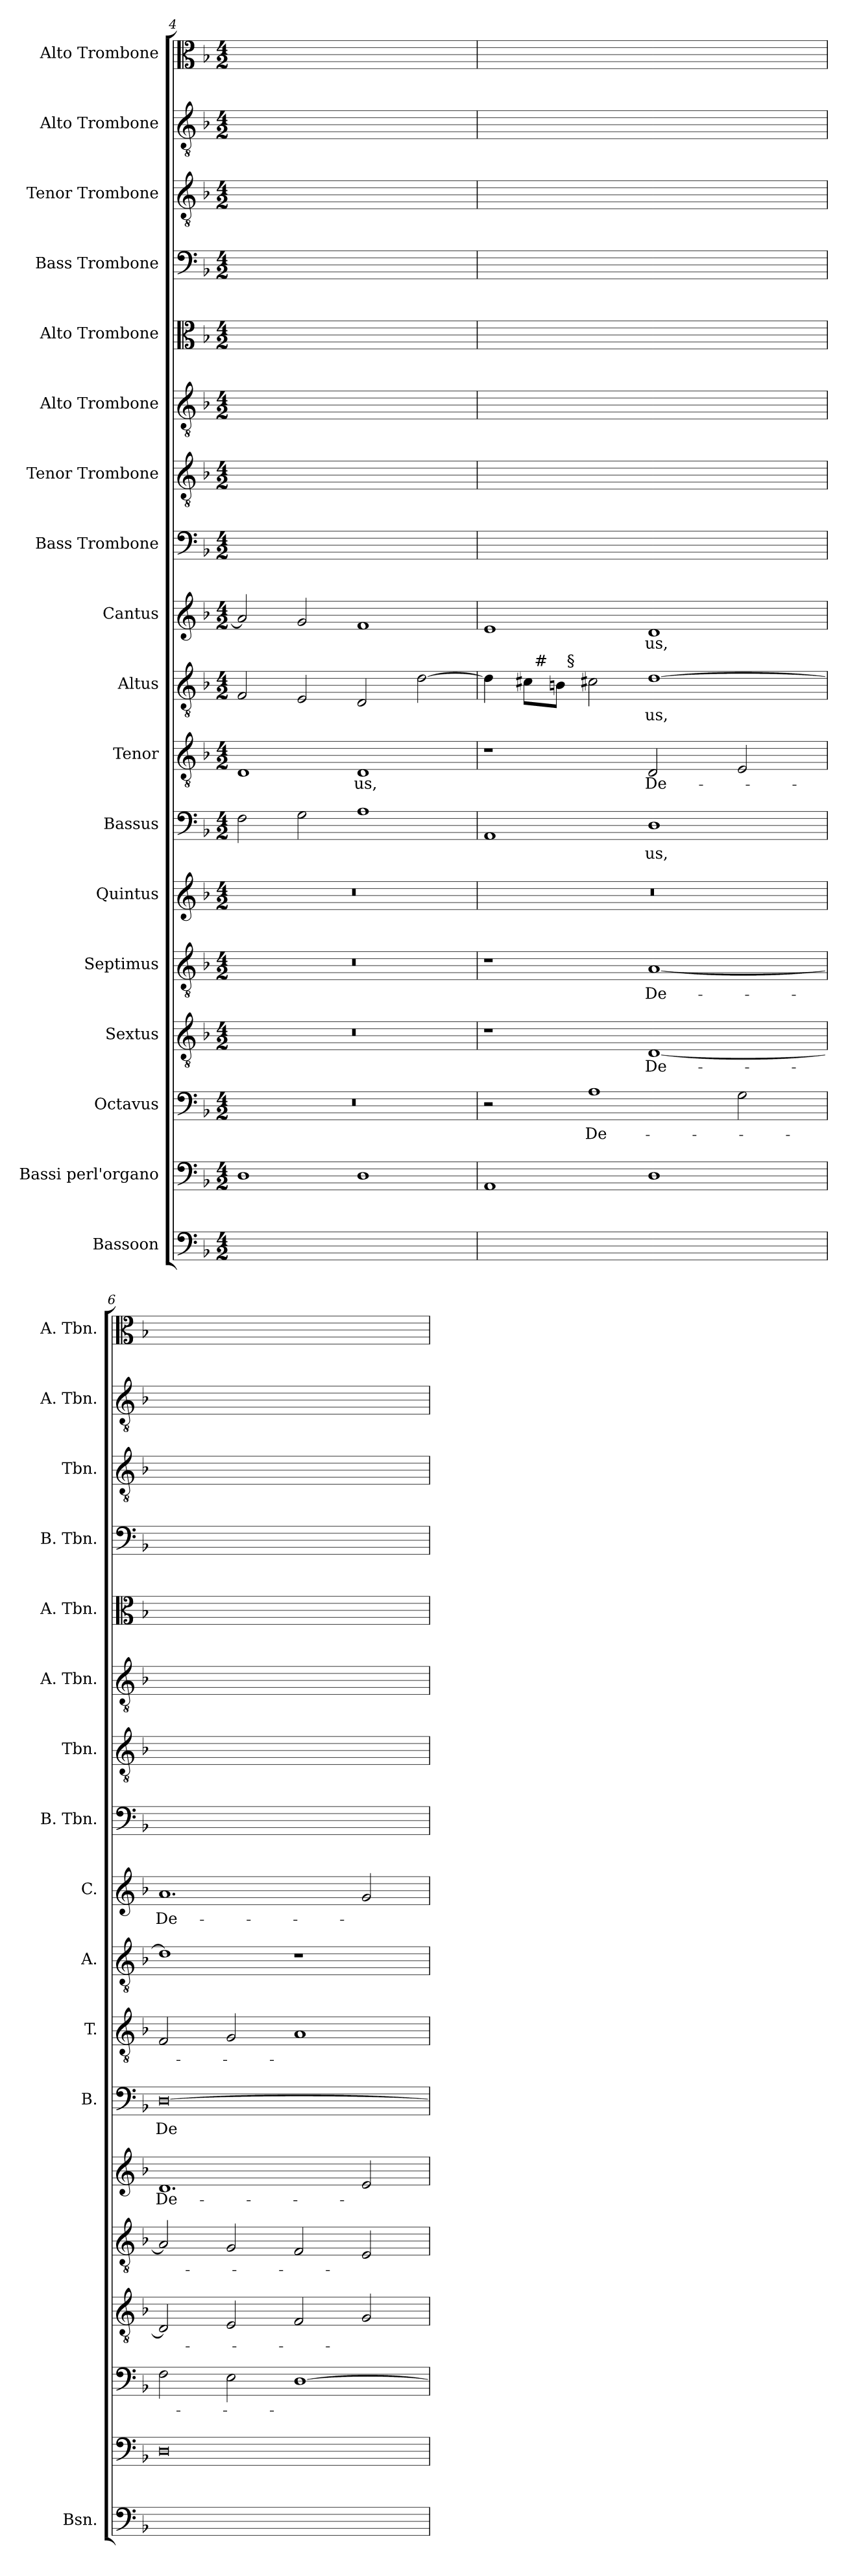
**kern	**kern	**kern	**text	**kern	**text	**kern	**text	**kern	**text	**kern	**text	**kern	**text	**kern	**text	**kern	**text	**kern	**text	**kern	**text	**kern	**text	**kern	**text	**kern	**text	**kern	**text	**kern	**text	**kern	**text
*part18	*part17	*part16	*part16	*part15	*part15	*part14	*part14	*part13	*part13	*part12	*part12	*part11	*part11	*part10	*part10	*part9	*part9	*part8	*part8	*part7	*part7	*part6	*part6	*part5	*part5	*part4	*part4	*part3	*part3	*part2	*part2	*part1	*part1
*staff18	*staff17	*staff16	*staff16	*staff15	*staff15	*staff14	*staff14	*staff13	*staff13	*staff12	*staff12	*staff11	*staff11	*staff10	*staff10	*staff9	*staff9	*staff8	*staff8	*staff7	*staff7	*staff6	*staff6	*staff5	*staff5	*staff4	*staff4	*staff3	*staff3	*staff2	*staff2	*staff1	*staff1
*I"Bassoon	*I"Bassi perl'organo	*I"Octavus	*	*I"Sextus	*	*I"Septimus	*	*I"Quintus	*	*I"Bassus	*	*I"Tenor	*	*I"Altus	*	*I"Cantus	*	*I"Bass Trombone	*	*I"Tenor Trombone	*	*I"Alto Trombone	*	*I"Alto Trombone	*	*I"Bass Trombone	*	*I"Tenor Trombone	*	*I"Alto Trombone	*	*I"Alto Trombone	*
*I'Bsn.	*	*	*	*	*	*	*	*	*	*I'B.	*	*I'T.	*	*I'A.	*	*I'C.	*	*I'B. Tbn.	*	*I'Tbn.	*	*I'A. Tbn.	*	*I'A. Tbn.	*	*I'B. Tbn.	*	*I'Tbn.	*	*I'A. Tbn.	*	*I'A. Tbn.	*
*clefF4	*clefF4	*clefF4	*	*clefGv2	*	*clefGv2	*	*clefG2	*	*clefF4	*	*clefGv2	*	*clefGv2	*	*clefG2	*	*clefF4	*	*clefGv2	*	*clefGv2	*	*clefC3	*	*clefF4	*	*clefGv2	*	*clefGv2	*	*clefC3	*
*	*	*	*	*ITrd7c12	*	*ITrd7c12	*	*	*	*	*	*ITrd7c12	*	*ITrd7c12	*	*	*	*	*	*	*	*	*	*	*	*	*	*	*	*	*	*	*
*k[b-]	*k[b-]	*k[b-]	*	*k[b-]	*	*k[b-]	*	*k[b-]	*	*k[b-]	*	*k[b-]	*	*k[b-]	*	*k[b-]	*	*k[b-]	*	*k[b-]	*	*k[b-]	*	*k[b-]	*	*k[b-]	*	*k[b-]	*	*k[b-]	*	*k[b-]	*
*d:	*d:	*d:	*	*d:	*	*d:	*	*d:	*	*d:	*	*d:	*	*d:	*	*d:	*	*d:	*	*d:	*	*d:	*	*d:	*	*d:	*	*d:	*	*d:	*	*d:	*
*M4/2	*M4/2	*M4/2	*	*M4/2	*	*M4/2	*	*M4/2	*	*M4/2	*	*M4/2	*	*M4/2	*	*M4/2	*	*M4/2	*	*M4/2	*	*M4/2	*	*M4/2	*	*M4/2	*	*M4/2	*	*M4/2	*	*M4/2	*
=4	=4	=4	=4	=4	=4	=4	=4	=4	=4	=4	=4	=4	=4	=4	=4	=4	=4	=4	=4	=4	=4	=4	=4	=4	=4	=4	=4	=4	=4	=4	=4	=4	=4
!	!	!LO:N:vis=1	!	!LO:N:vis=1	!	!LO:N:vis=1	!	!LO:N:vis=1	!	!	!	!	!	!	!	!	!	!	!	!	!	!	!	!	!	!	!	!	!	!	!	!	!
1Dyy	1D	0r	.	0r	.	0r	.	0r	.	2F\	.	1DD	.	2FF/	.	2a/]	.	0ryy	.	0ryy	.	0ryy	.	0ryy	.	2F\yy	.	1DDyy	.	2FF/yy	.	2a\yy]	.
.	.	.	.	.	.	.	.	.	.	2G\	.	.	.	2EE/	.	2g/	.	.	.	.	.	.	.	.	.	2G\yy	.	.	.	2EE/yy	.	2g\yy	.
!	!	!	!	!	!	!	!	!	!	!	!	!	!LO:LY:b	!	!	!	!	!	!	!	!	!	!	!	!	!	!	!	!	!	!	!	!
1Dyy	1D	.	.	.	.	.	.	.	.	1A	.	1DD	-us,	2DD/	.	1f	.	.	.	.	.	.	.	.	.	1Ayy	.	1DDyy	-us,	2DD/yy	.	1fyy	.
.	.	.	.	.	.	.	.	.	.	.	.	.	.	[>2D\	.	.	.	.	.	.	.	.	.	.	.	.	.	.	.	[<2D/yy	.	.	.
!!LO:PB:g=z
=5	=5	=5	=5	=5	=5	=5	=5	=5	=5	=5	=5	=5	=5	=5	=5	=5	=5	=5	=5	=5	=5	=5	=5	=5	=5	=5	=5	=5	=5	=5	=5	=5	=5
!	!	!	!	!	!	!	!	!LO:N:vis=1	!	!	!	!	!	!	!	!	!	!	!	!	!	!	!	!	!	!	!	!	!	!	!	!	!
*	*	*	*	*	*	*	*	*	*	*	*	*	*	*^	*	*	*	*	*	*	*	*	*	*	*	*	*	*	*	*	*	*	*
*	*	*	*	*	*	*	*	*	*	*	*	*	*	*	*^	*	*	*	*	*	*	*	*	*	*	*	*	*	*	*	*	*	*	*
1AAyy	1AA	2r	.	1r	.	1r	.	0r	.	1AA	.	1r	.	4D\]	4ryy	4ryy	.	1e	.	2ryy	.	1ryy	.	1ryy	.	0ryy	.	1AAyy	.	1ryy	.	4D/yy]	.	1eyy	.
.	.	.	.	.	.	.	.	.	.	.	.	.	.	8C#\L	32ryy	8ryy	.	.	.	.	.	.	.	.	.	.	.	.	.	.	.	8C#/Lyy	.	.	.
!	!	!	!	!	!	!	!	!	!	!	!	!	!	!	!LO:TX:a:t=#	!	!	!	!	!	!	!	!	!	!	!	!	!	!	!	!	!	!	!	!
.	.	.	.	.	.	.	.	.	.	.	.	.	.	.	1ryy	.	.	.	.	.	.	.	.	.	.	.	.	.	.	.	.	.	.	.	.
.	.	.	.	.	.	.	.	.	.	.	.	.	.	8BB\J	.	32ryy	.	.	.	.	.	.	.	.	.	.	.	.	.	.	.	8BB/Jyy	.	.	.
!	!	!	!	!	!	!	!	!	!	!	!	!	!	!	!	!LO:TX:a:t=§	!	!	!	!	!	!	!	!	!	!	!	!	!	!	!	!	!	!	!
.	.	.	.	.	.	.	.	.	.	.	.	.	.	.	.	1ryy	.	.	.	.	.	.	.	.	.	.	.	.	.	.	.	.	.	.	.
!	!	!	!LO:LY:b	!	!	!	!	!	!	!	!	!	!	!	!	!	!	!	!	!	!	!	!	!	!	!	!	!	!	!	!	!	!	!	!
.	.	1A	De-	.	.	.	.	.	.	.	.	.	.	2C#X\	.	.	.	.	.	1Ayy	De-	.	.	.	.	.	.	.	.	.	.	2C#/yy	.	.	.
!	!	!	!	!	!LO:LY:b	!	!LO:LY:b	!	!	!	!LO:LY:b	!	!LO:LY:b	!	!	!	!LO:LY:b	!	!LO:LY:b	!	!	!	!	!	!	!	!	!	!	!	!	!	!	!	!
1Dyy	1D	.	.	[<1DD	De-	[<1AA	De-	.	.	1D	-us,	2DD/	De-	[>1D	.	.	-us,	1d	-us,	.	.	[<1DDyy	De-	[<1AAyy	De-	.	.	1Dyy	-us,	2DD/yy	De-	[<1Dyy	-us,	1dyy	-us,
.	.	.	.	.	.	.	.	.	.	.	.	.	.	.	2ryy	.	.	.	.	.	.	.	.	.	.	.	.	.	.	.	.	.	.	.	.
.	.	.	.	.	.	.	.	.	.	.	.	.	.	.	.	2ryy	.	.	.	.	.	.	.	.	.	.	.	.	.	.	.	.	.	.	.
.	.	2G\	.	.	.	.	.	.	.	.	.	2EE/	.	.	.	.	.	.	.	2G\yy	.	.	.	.	.	.	.	.	.	2EE/yy	.	.	.	.	.
.	.	.	.	.	.	.	.	.	.	.	.	.	.	.	8..ryy	.	.	.	.	.	.	.	.	.	.	.	.	.	.	.	.	.	.	.	.
.	.	.	.	.	.	.	.	.	.	.	.	.	.	.	.	16.ryy	.	.	.	.	.	.	.	.	.	.	.	.	.	.	.	.	.	.	.
=6	=6	=6	=6	=6	=6	=6	=6	=6	=6	=6	=6	=6	=6	=6	=6	=6	=6	=6	=6	=6	=6	=6	=6	=6	=6	=6	=6	=6	=6	=6	=6	=6	=6	=6	=6
!	!	!	!	!	!	!	!	!	!LO:LY:b	!	!LO:LY:b	!	!	!	!	!	!	!	!LO:LY:b	!	!	!	!	!	!	!	!	!	!	!	!	!	!	!	!
*	*	*	*	*	*	*	*	*	*	*	*	*	*	*v	*v	*v	*	*	*	*	*	*	*	*	*	*	*	*	*	*	*	*	*	*	*
0Dyy	0D	2F\	.	2DD/]	.	2AA/]	.	1.d	De-	[>0D	De-	2FF/	.	1D]	.	1.a	De-	2F\yy	.	2DD/yy]	.	2AA/yy]	.	1.dyy	De-	[>0Dyy	De-	2FF/yy	.	1Dyy]	.	1.ayy	De-
.	.	2E\	.	2EE/	.	2GG/	.	.	.	.	.	2GG/	.	.	.	.	.	2E\yy	.	2EE/yy	.	2GG/yy	.	.	.	.	.	2GG/yy	.	.	.	.	.
.	.	[>1D	.	2FF/	.	2FF/	.	.	.	.	.	1AA	.	1r	.	.	.	[>1Dyy	.	2FF/yy	.	2FF/yy	.	.	.	.	.	1AAyy	.	1ryy	.	.	.
.	.	.	.	2GG/	.	2EE/	.	2e/	.	.	.	.	.	.	.	2g/	.	.	.	2GG/yy	.	2EE/yy	.	2e\yy	.	.	.	.	.	.	.	2g\yy	.
=	=	=	=	=	=	=	=	=	=	=	=	=	=	=	=	=	=	=	=	=	=	=	=	=	=	=	=	=	=	=	=	=	=
*-	*-	*-	*-	*-	*-	*-	*-	*-	*-	*-	*-	*-	*-	*-	*-	*-	*-	*-	*-	*-	*-	*-	*-	*-	*-	*-	*-	*-	*-	*-	*-	*-	*-
